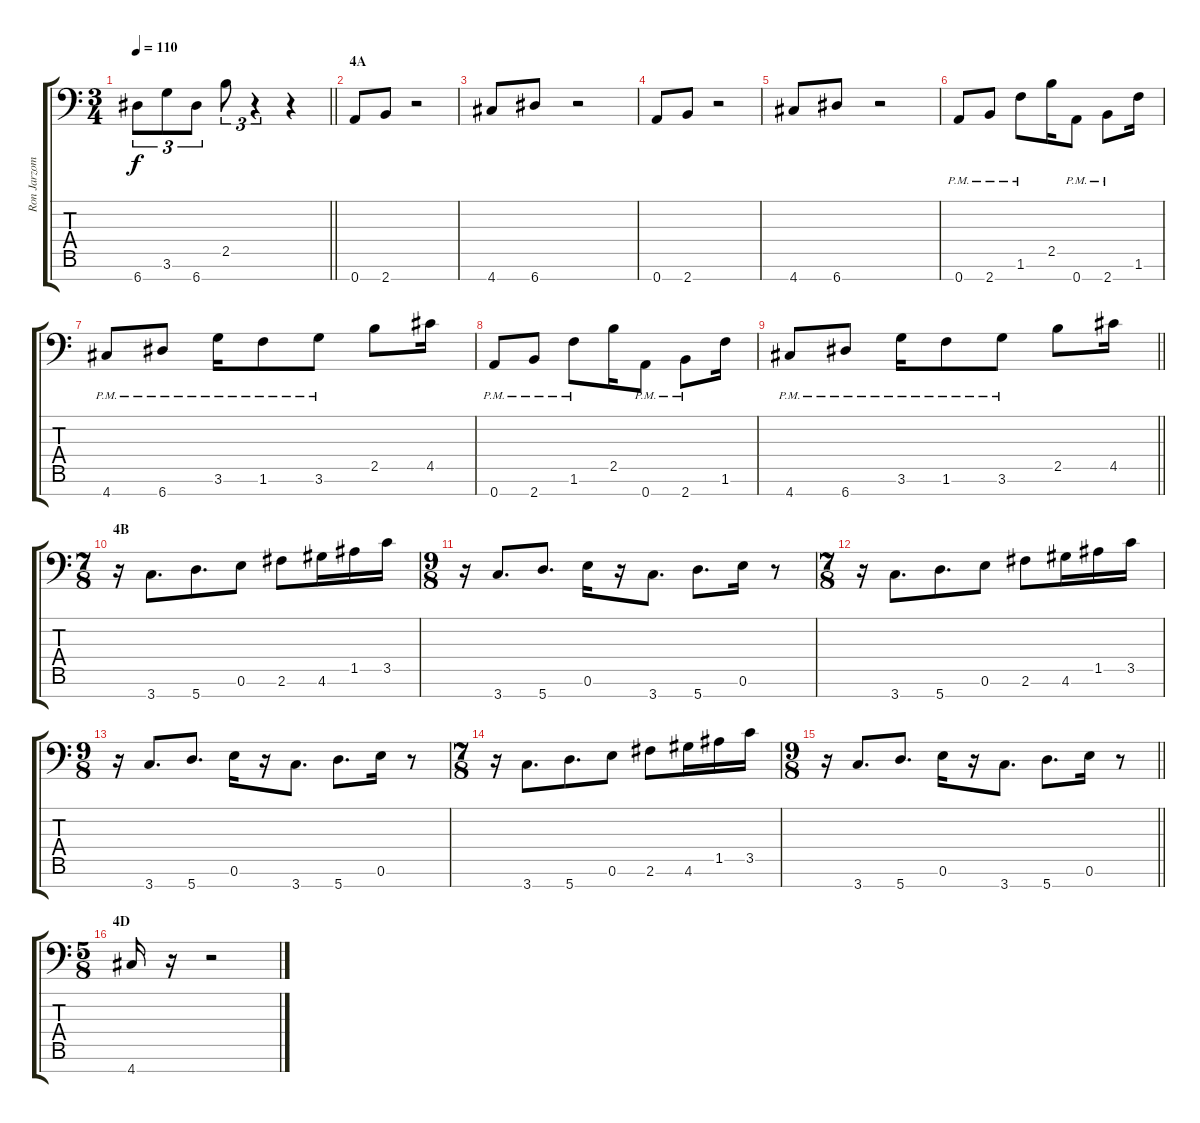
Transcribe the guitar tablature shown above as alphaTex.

\track ("Ron Jarzombek - Rhythm L" "Ron Jarzom") {instrument distortionguitar}
\staff {score tabs}
\tuning (E4 B3 G3 D3 A2 E2 A1) {hide}
\ts (3 4)
\tempo 110
\clef f4
\barLineRight lightlight
\ks c
6.7.8{tu (3 2) dy f} 3.6.8{tu (3 2)} 6.7.8{tu (3 2)} 2.5.8{tu (3 2)} r.4{tu (3 2)} r.4 |
\section ("" "4A")
0.7.8{volume 16} 2.7.8 r.2 |
4.7.8 6.7.8 r.2 |
0.7.8 2.7.8 r.2 |
4.7.8 6.7.8 r.2 |
0.7{pm}.8 2.7{pm}.8 1.6{pm}.8 2.5.16 0.7{pm}.8 2.7{pm}.8 1.6.16 |
4.7{pm}.8 6.7{pm}.8 3.6{pm}.16 1.6{pm}.8 3.6{pm}.8 2.5.8 4.5.16 |
0.7{pm}.8 2.7{pm}.8 1.6{pm}.8 2.5.16 0.7{pm}.8 2.7{pm}.8 1.6.16 |
\barLineRight lightlight
4.7{pm}.8 6.7{pm}.8 3.6{pm}.16 1.6{pm}.8 3.6{pm}.8 2.5.8 4.5.16 |
\ts (7 8)
\section ("" "4B")
r.16{volume 14} 3.7.8{d} 5.7.8{d} 0.6.8 2.6.8 4.6.16 1.5.16 3.5.16 |
\ts (9 8)
r.16 3.7.8{d} 5.7.8{d} 0.6.16 r.16 3.7.8{d} 5.7.8{d} 0.6.16 r.8 |
\ts (7 8)
r.16 3.7.8{d} 5.7.8{d} 0.6.8 2.6.8 4.6.16 1.5.16 3.5.16 |
\ts (9 8)
r.16 3.7.8{d} 5.7.8{d} 0.6.16 r.16 3.7.8{d} 5.7.8{d} 0.6.16 r.8 |
\ts (7 8)
r.16 3.7.8{d} 5.7.8{d} 0.6.8 2.6.8 4.6.16 1.5.16 3.5.16 |
\ts (9 8)
\barLineRight lightlight
r.16 3.7.8{d} 5.7.8{d} 0.6.16 r.16 3.7.8{d} 5.7.8{d} 0.6.16 r.8 |
\ts (5 8)
\section ("" "4D")
4.7.16 r.16 r.2
